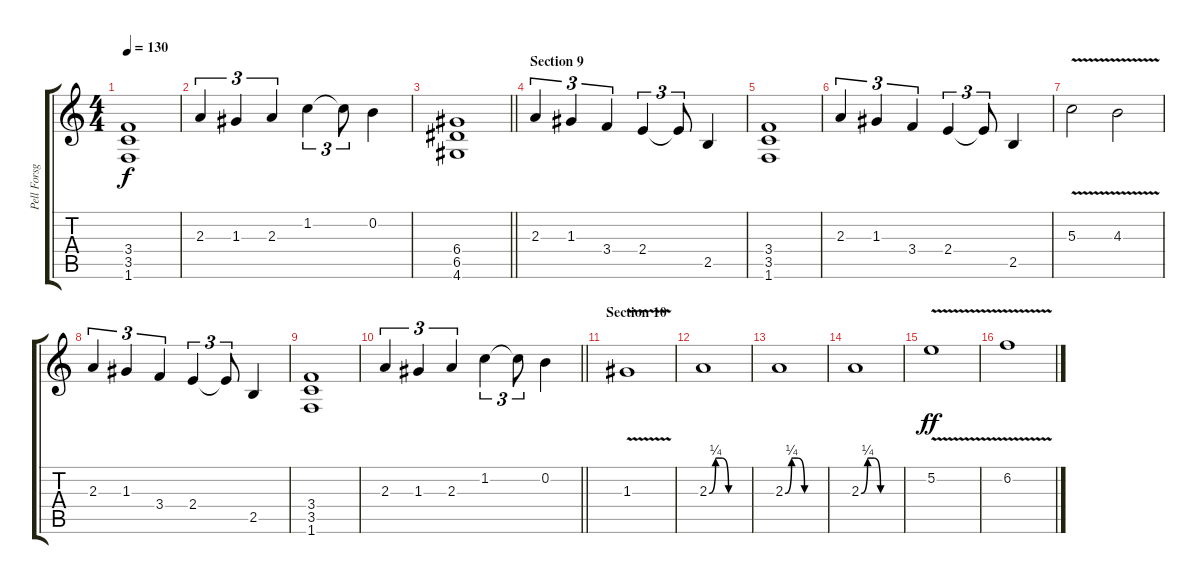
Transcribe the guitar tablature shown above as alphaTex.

\track ("Pell Forsgerg" "Pell Forsg") {instrument distortionguitar}
\staff {score tabs}
\tuning (E4 B3 G3 D3 A2 E2) {hide}
\ts (4 4)
\tempo 130
\clef g2
\ks c
(3.4 3.5 1.6).1{dy f} |
2.3.4{tu (3 2)} 1.3.4{tu (3 2)} 2.3.4{tu (3 2)} 1.2.4{tu (3 2)} 1.2{t}.8{tu (3 2)} 0.2.4 |
\barLineRight lightlight
(6.4 6.5 4.6).1 |
\section ("" "Section 9")
2.3.4{tu (3 2)} 1.3.4{tu (3 2)} 3.4.4{tu (3 2)} 2.4.4{tu (3 2)} 2.4{t}.8{tu (3 2)} 2.5.4 |
(3.4 3.5 1.6).1 |
2.3.4{tu (3 2)} 1.3.4{tu (3 2)} 3.4.4{tu (3 2)} 2.4.4{tu (3 2)} 2.4{t}.8{tu (3 2)} 2.5.4 |
5.3{v}.2 4.3{v}.2 |
2.3.4{tu (3 2)} 1.3.4{tu (3 2)} 3.4.4{tu (3 2)} 2.4.4{tu (3 2)} 2.4{t}.8{tu (3 2)} 2.5.4 |
(3.4 3.5 1.6).1 |
\barLineRight lightlight
2.3.4{tu (3 2)} 1.3.4{tu (3 2)} 2.3.4{tu (3 2)} 1.2.4{tu (3 2)} 1.2{t}.8{tu (3 2)} 0.2.4 |
\section ("" "Section 10")
1.3{v}.1 |
2.3{be (custom 0 0 10 1 20 1 30 0 60 0)}.1 |
2.3{be (custom 0 0 10 1 20 1 30 0 60 0)}.1 |
2.3{be (custom 0 0 10 1 20 1 30 0 60 0)}.1 |
5.2{v}.1{dy ff} |
6.2{v}.1
